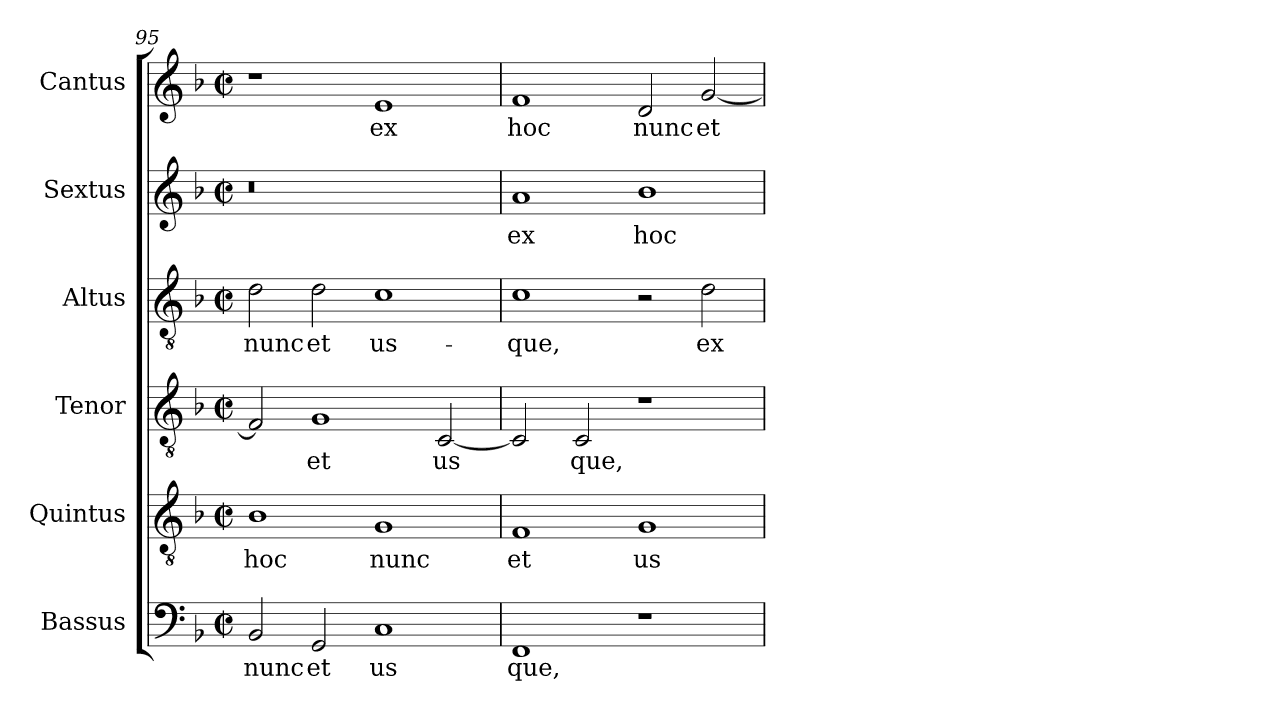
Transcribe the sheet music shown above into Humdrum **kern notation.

**kern	**text	**kern	**text	**kern	**text	**kern	**text	**kern	**text	**kern	**text
*part6	*part6	*part5	*part5	*part4	*part4	*part3	*part3	*part2	*part2	*part1	*part1
*staff6	*staff6	*staff5	*staff5	*staff4	*staff4	*staff3	*staff3	*staff2	*staff2	*staff1	*staff1
*I"Bassus	*	*I"Quintus	*	*I"Tenor	*	*I"Altus	*	*I"Sextus	*	*I"Cantus	*
*clefF4	*	*clefGv2	*	*clefGv2	*	*clefGv2	*	*clefG2	*	*clefG2	*
*k[b-]	*	*k[b-]	*	*k[b-]	*	*k[b-]	*	*k[b-]	*	*k[b-]	*
*F:	*	*F:	*	*F:	*	*F:	*	*F:	*	*F:	*
*M2/2	*	*M2/2	*	*M2/2	*	*M2/2	*	*M2/2	*	*M2/2	*
*met(c|)	*	*met(c|)	*	*met(c|)	*	*met(c|)	*	*met(c|)	*	*met(c|)	*
=95	=95	=95	=95	=95	=95	=95	=95	=95	=95	=95	=95
!	!LO:LY:b:cj	!	!LO:LY:b:cj	!	!	!	!LO:LY:b:cj	!	!	!	!
2BB-/	nunc	1B-	hoc	2F/]	.	2d\	nunc	0r	.	1r	.
!	!LO:LY:b:cj	!	!	!	!LO:LY:b:cj	!	!LO:LY:b:cj	!	!	!	!
2GG/	et	.	.	1G	et	2d\	et	.	.	.	.
!	!LO:LY:b:cj	!	!LO:LY:b:cj	!	!	!	!LO:LY:b:cj	!	!	!	!LO:LY:b:cj
1C	us	1G	nunc	.	.	1c	us-	.	.	1e	ex
!	!	!	!	!	!LO:LY:b:cj	!	!	!	!	!	!
.	.	.	.	[<2C/	us	.	.	.	.	.	.
=96	=96	=96	=96	=96	=96	=96	=96	=96	=96	=96	=96
!	!LO:LY:b:cj	!	!LO:LY:b:cj	!	!	!	!LO:LY:b:cj	!	!LO:LY:b:cj	!	!LO:LY:b:cj
1FF	que,	1F	et	2C/]	.	1c	-que,	1a	ex	1f	hoc
!	!	!	!	!	!LO:LY:b:cj	!	!	!	!	!	!
.	.	.	.	2C/	que,	.	.	.	.	.	.
!	!	!	!LO:LY:b:cj	!	!	!	!	!	!LO:LY:b:cj	!	!LO:LY:b:cj
1r	.	1G	us-	1r	.	2r	.	1b-	hoc	2d/	nunc
!	!	!	!	!	!	!	!LO:LY:b:cj	!	!	!	!LO:LY:b:cj
.	.	.	.	.	.	2d\	ex	.	.	[>2g/	et
=	=	=	=	=	=	=	=	=	=	=	=
*-	*-	*-	*-	*-	*-	*-	*-	*-	*-	*-	*-
